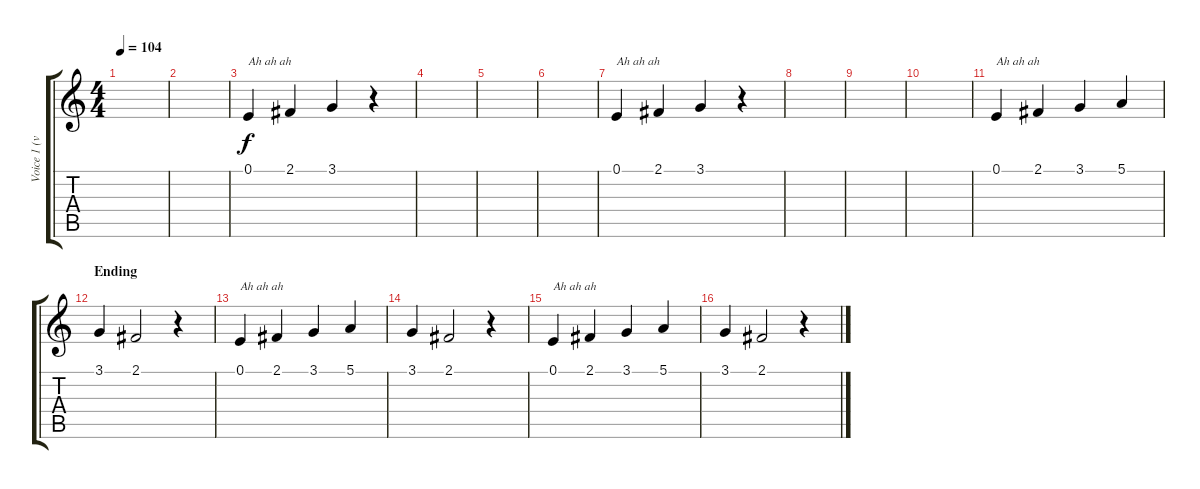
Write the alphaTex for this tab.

\track ("Voice 1 (verses)" "Voice 1 (v") {instrument clarinet}
\staff {score tabs}
\tuning (E4 B3 G3 D3 A2 E2) {hide}
\ts (4 4)
\tempo 104
\clef g2
\ks c
|
|
0.1.4{txt "Ah ah ah"} 2.1.4 3.1.4 r.4 |
|
|
|
0.1.4{txt "Ah ah ah"} 2.1.4 3.1.4 r.4 |
|
|
|
0.1.4{txt "Ah ah ah"} 2.1.4 3.1.4 5.1.4 |
\section ("" "Ending")
3.1.4 2.1.2 r.4 |
0.1.4{txt "Ah ah ah"} 2.1.4 3.1.4 5.1.4 |
3.1.4 2.1.2 r.4 |
0.1.4{txt "Ah ah ah"} 2.1.4 3.1.4 5.1.4 |
3.1.4 2.1.2 r.4
